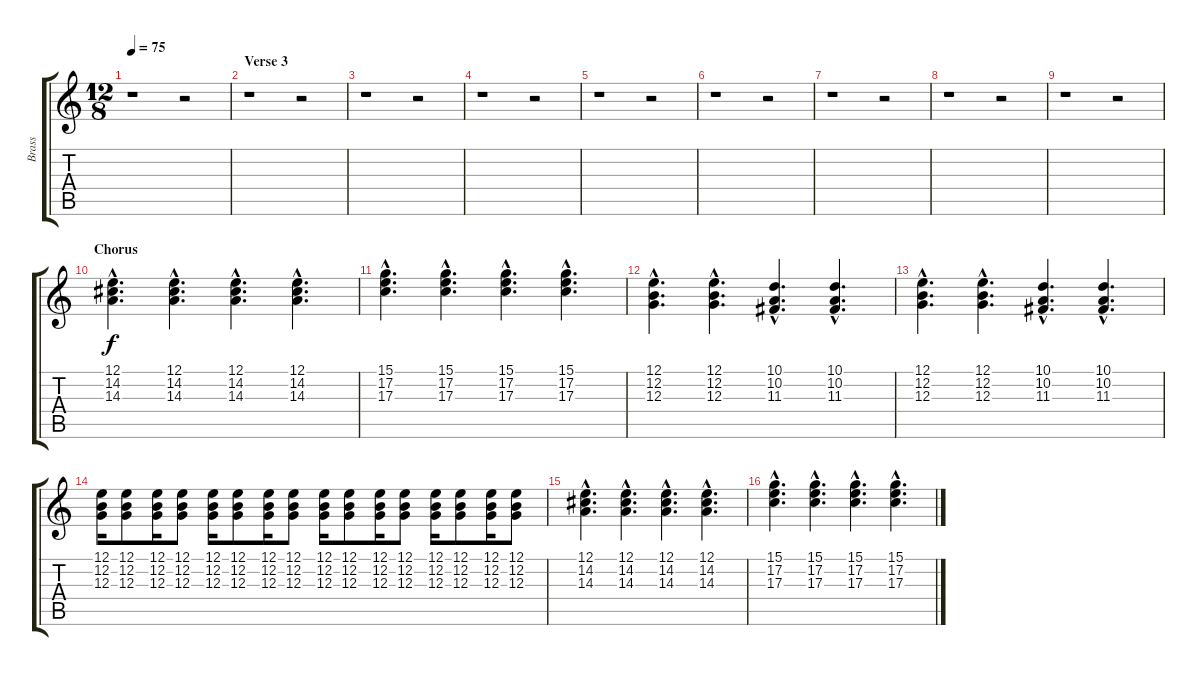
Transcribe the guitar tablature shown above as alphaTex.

\track ("Brass" "Brass") {instrument frenchhorn}
\staff {score tabs}
\tuning (E4 B3 G3 D3 A2 E2) {hide}
\ts (12 8)
\tempo 75
\clef g2
\ks c
r.1{dy f} r.2 |
\section ("" "Verse 3")
r.1 r.2 |
r.1 r.2 |
r.1 r.2 |
r.1 r.2 |
r.1 r.2 |
r.1 r.2 |
r.1 r.2 |
r.1 r.2 |
\section ("" "Chorus")
(12.1{hac} 14.2{hac} 14.3{hac}).4{d instrument brasssection} (12.1{hac} 14.2{hac} 14.3{hac}).4{d} (12.1{hac} 14.2{hac} 14.3{hac}).4{d} (12.1{hac} 14.2{hac} 14.3{hac}).4{d} |
(15.1{hac} 17.2{hac} 17.3{hac}).4{d} (15.1{hac} 17.2{hac} 17.3{hac}).4{d} (15.1{hac} 17.2{hac} 17.3{hac}).4{d} (15.1{hac} 17.2{hac} 17.3{hac}).4{d} |
(12.1{hac} 12.2{hac} 12.3{hac}).4{d} (12.1{hac} 12.2{hac} 12.3{hac}).4{d} (10.1{hac} 10.2{hac} 11.3{hac}).4{d} (10.1{hac} 10.2{hac} 11.3{hac}).4{d} |
(12.1{hac} 12.2{hac} 12.3{hac}).4{d} (12.1{hac} 12.2{hac} 12.3{hac}).4{d} (10.1{hac} 10.2{hac} 11.3{hac}).4{d} (10.1{hac} 10.2{hac} 11.3{hac}).4{d} |
(12.1 12.2 12.3).16 (12.1 12.2 12.3).8 (12.1 12.2 12.3).16 (12.1 12.2 12.3).8 (12.1 12.2 12.3).16 (12.1 12.2 12.3).8 (12.1 12.2 12.3).16 (12.1 12.2 12.3).8 (12.1 12.2 12.3).16 (12.1 12.2 12.3).8 (12.1 12.2 12.3).16 (12.1 12.2 12.3).8 (12.1 12.2 12.3).16 (12.1 12.2 12.3).8 (12.1 12.2 12.3).16 (12.1 12.2 12.3).8 |
(12.1{hac} 14.2{hac} 14.3{hac}).4{d instrument brasssection} (12.1{hac} 14.2{hac} 14.3{hac}).4{d} (12.1{hac} 14.2{hac} 14.3{hac}).4{d} (12.1{hac} 14.2{hac} 14.3{hac}).4{d} |
(15.1{hac} 17.2{hac} 17.3{hac}).4{d} (15.1{hac} 17.2{hac} 17.3{hac}).4{d} (15.1{hac} 17.2{hac} 17.3{hac}).4{d} (15.1{hac} 17.2{hac} 17.3{hac}).4{d}
